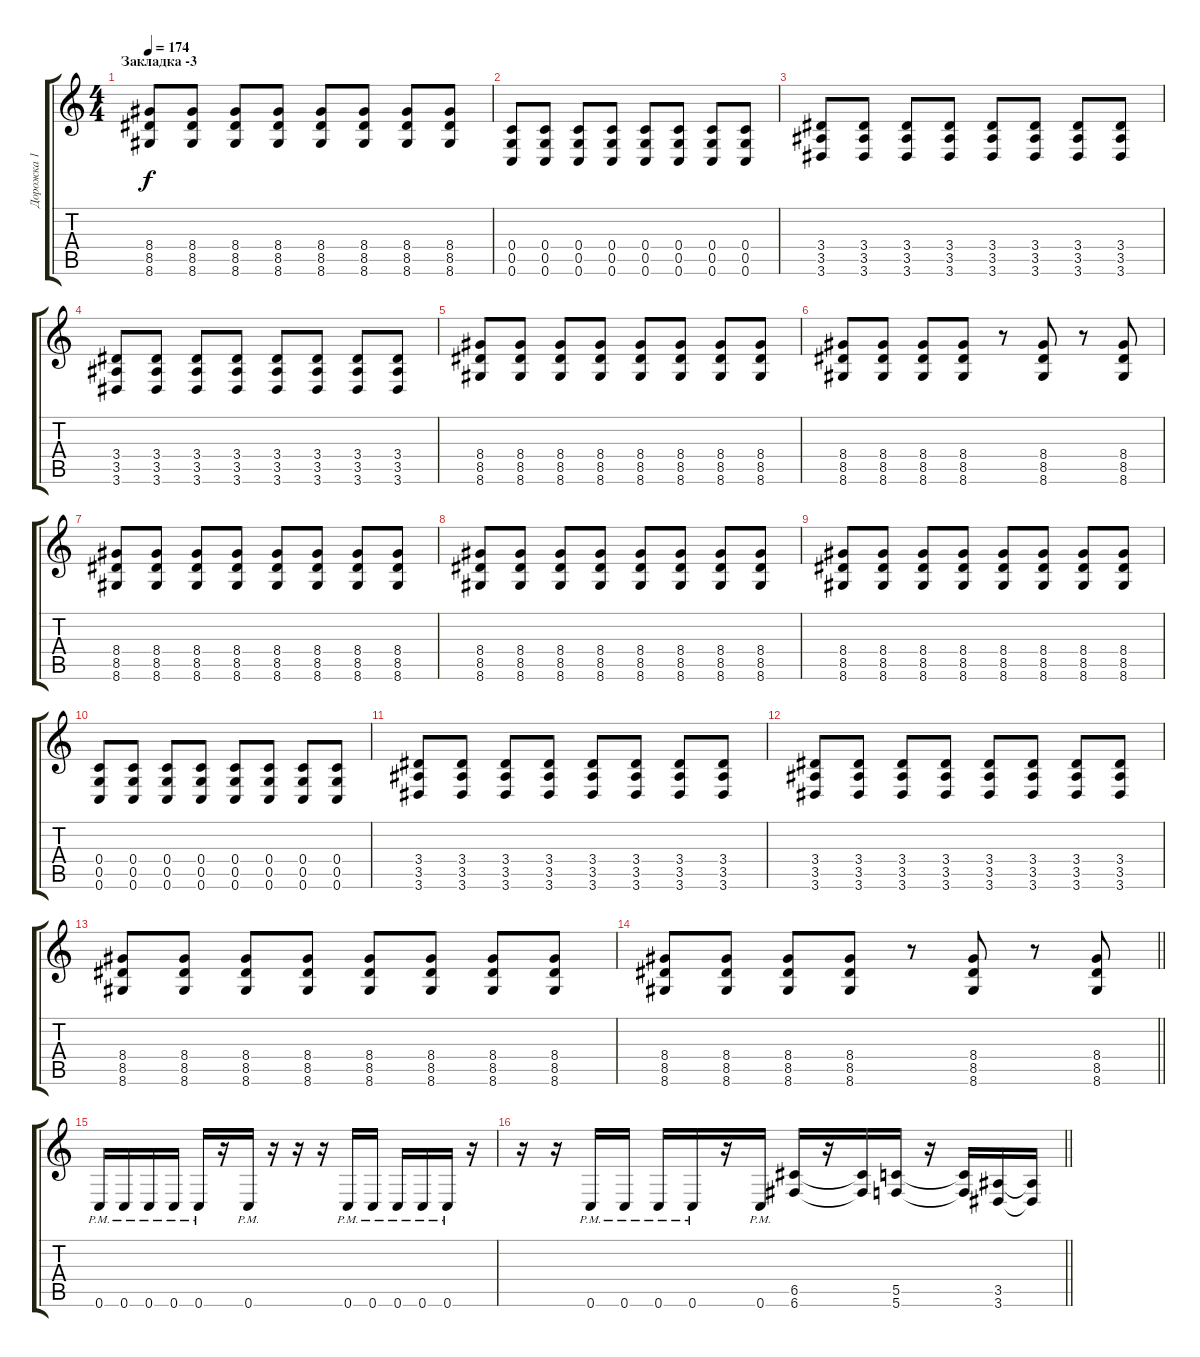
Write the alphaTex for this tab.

\track ("Дорожка 1" "Дорожка 1") {instrument distortionguitar}
\staff {score tabs}
\tuning (D4 A3 F3 C3 G2 C2) {hide}
\ts (4 4)
\section ("" "Закладка -3")
\tempo 174
\clef g2
\ks c
(8.4 8.5 8.6).8{dy f} (8.4 8.5 8.6).8 (8.4 8.5 8.6).8 (8.4 8.5 8.6).8 (8.4 8.5 8.6).8 (8.4 8.5 8.6).8 (8.4 8.5 8.6).8 (8.4 8.5 8.6).8 |
(0.4 0.5 0.6).8 (0.4 0.5 0.6).8 (0.4 0.5 0.6).8 (0.4 0.5 0.6).8 (0.4 0.5 0.6).8 (0.4 0.5 0.6).8 (0.4 0.5 0.6).8 (0.4 0.5 0.6).8 |
(3.4 3.5 3.6).8 (3.4 3.5 3.6).8 (3.4 3.5 3.6).8 (3.4 3.5 3.6).8 (3.4 3.5 3.6).8 (3.4 3.5 3.6).8 (3.4 3.5 3.6).8 (3.4 3.5 3.6).8 |
(3.4 3.5 3.6).8 (3.4 3.5 3.6).8 (3.4 3.5 3.6).8 (3.4 3.5 3.6).8 (3.4 3.5 3.6).8 (3.4 3.5 3.6).8 (3.4 3.5 3.6).8 (3.4 3.5 3.6).8 |
(8.4 8.5 8.6).8 (8.4 8.5 8.6).8 (8.4 8.5 8.6).8 (8.4 8.5 8.6).8 (8.4 8.5 8.6).8 (8.4 8.5 8.6).8 (8.4 8.5 8.6).8 (8.4 8.5 8.6).8 |
(8.4 8.5 8.6).8 (8.4 8.5 8.6).8 (8.4 8.5 8.6).8 (8.4 8.5 8.6).8 r.8 (8.4 8.5 8.6).8 r.8 (8.4 8.5 8.6).8 |
(8.4 8.5 8.6).8 (8.4 8.5 8.6).8 (8.4 8.5 8.6).8 (8.4 8.5 8.6).8 (8.4 8.5 8.6).8 (8.4 8.5 8.6).8 (8.4 8.5 8.6).8 (8.4 8.5 8.6).8 |
(8.4 8.5 8.6).8 (8.4 8.5 8.6).8 (8.4 8.5 8.6).8 (8.4 8.5 8.6).8 (8.4 8.5 8.6).8 (8.4 8.5 8.6).8 (8.4 8.5 8.6).8 (8.4 8.5 8.6).8 |
(8.4 8.5 8.6).8 (8.4 8.5 8.6).8 (8.4 8.5 8.6).8 (8.4 8.5 8.6).8 (8.4 8.5 8.6).8 (8.4 8.5 8.6).8 (8.4 8.5 8.6).8 (8.4 8.5 8.6).8 |
(0.4 0.5 0.6).8 (0.4 0.5 0.6).8 (0.4 0.5 0.6).8 (0.4 0.5 0.6).8 (0.4 0.5 0.6).8 (0.4 0.5 0.6).8 (0.4 0.5 0.6).8 (0.4 0.5 0.6).8 |
(3.4 3.5 3.6).8 (3.4 3.5 3.6).8 (3.4 3.5 3.6).8 (3.4 3.5 3.6).8 (3.4 3.5 3.6).8 (3.4 3.5 3.6).8 (3.4 3.5 3.6).8 (3.4 3.5 3.6).8 |
(3.4 3.5 3.6).8 (3.4 3.5 3.6).8 (3.4 3.5 3.6).8 (3.4 3.5 3.6).8 (3.4 3.5 3.6).8 (3.4 3.5 3.6).8 (3.4 3.5 3.6).8 (3.4 3.5 3.6).8 |
(8.4 8.5 8.6).8 (8.4 8.5 8.6).8 (8.4 8.5 8.6).8 (8.4 8.5 8.6).8 (8.4 8.5 8.6).8 (8.4 8.5 8.6).8 (8.4 8.5 8.6).8 (8.4 8.5 8.6).8 |
\barLineRight lightlight
(8.4 8.5 8.6).8 (8.4 8.5 8.6).8 (8.4 8.5 8.6).8 (8.4 8.5 8.6).8 r.8 (8.4 8.5 8.6).8 r.8 (8.4 8.5 8.6).8 |
\section ("" "")
0.6{pm}.16 0.6{pm}.16 0.6{pm}.16 0.6{pm}.16 0.6{pm}.16 r.16 0.6{pm}.16 r.16 r.16 r.16 0.6{pm}.16 0.6{pm}.16 0.6{pm}.16 0.6{pm}.16 0.6{pm}.16 r.16 |
\barLineRight lightlight
r.16 r.16 0.6{pm}.16 0.6{pm}.16 0.6{pm}.16 0.6{pm}.16 r.16 0.6{pm}.16 (6.5 6.6).16 r.16 (6.5{t} 6.6{t}).16 (5.5 5.6).16 r.16 (5.5{t} 5.6{t}).16 (3.5 3.6).16 (3.5{t} 3.6{t}).16
